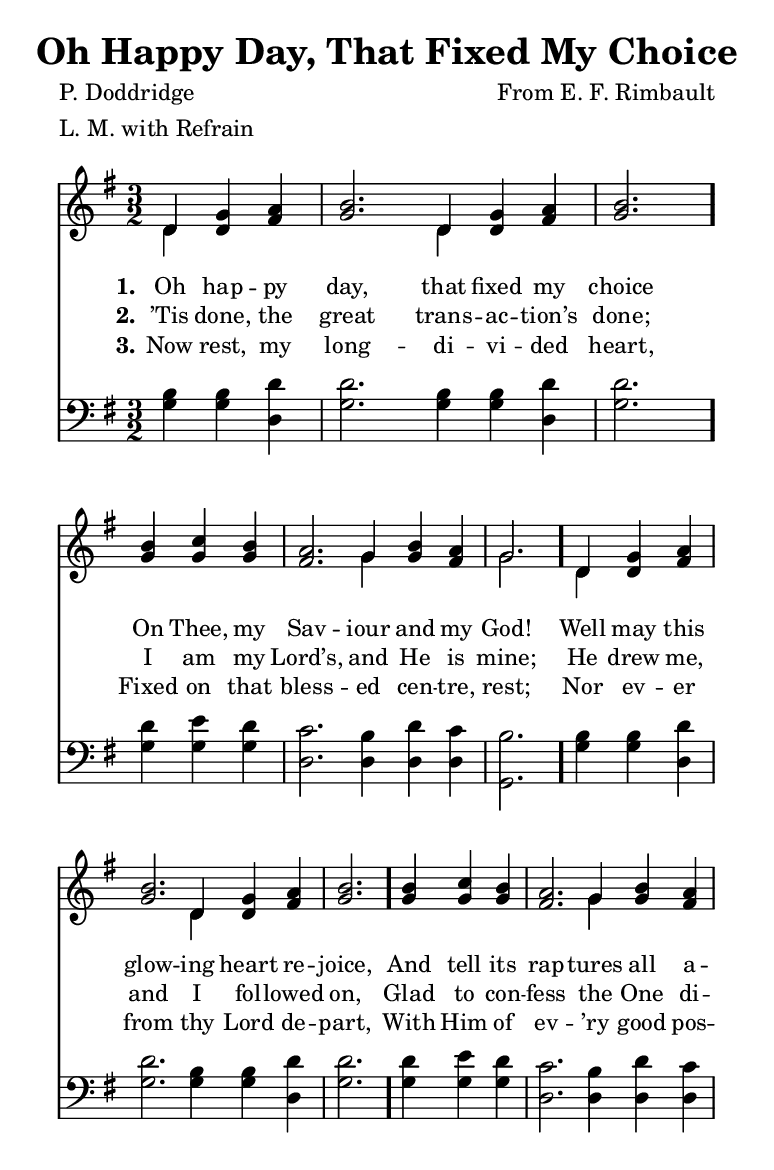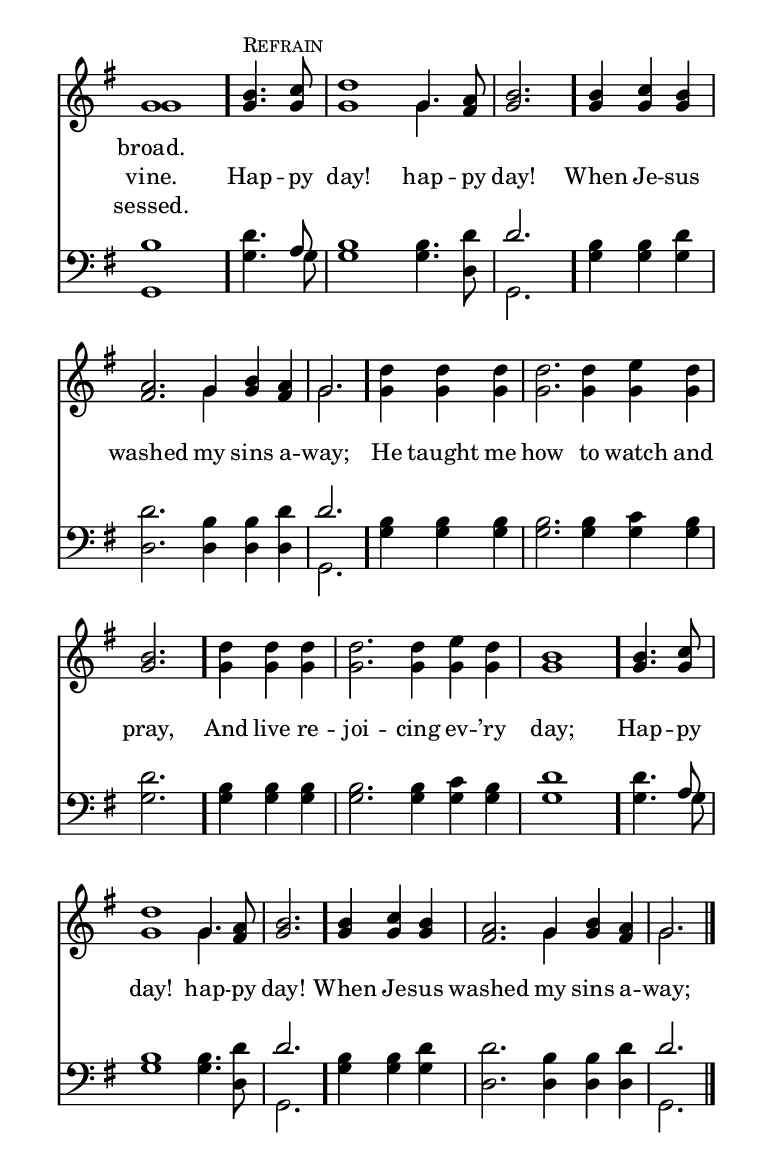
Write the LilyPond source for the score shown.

\include "common/global.ily"
\paper {
  \include "common/paper.ily"
}

\header{
  %gospel
  hymnnumber = "248"
  title = "Oh Happy Day, That Fixed My Choice"
  tunename = ""
  meter = "L. M. with Refrain"
  poet = "P. Doddridge"
  composer = "From E. F. Rimbault"
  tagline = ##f
}

global = {
  \include "common/overrides.ily"
  \override Staff.TimeSignature.style = #'numbered
  \time 3/2
  \override Score.MetronomeMark.transparent = ##t % hide all fermata changes too
  \tempo 2=80
  \key g \major
  \partial 2.
  \autoBeamOff
}

patternA = { c4 c c | c2. }
patternB = { c4 c c | c2. c4 c c | c1 }
patternC = { c4. c8 | c1 c4. c8 | c2. }

notesSoprano = {
\global
\relative c' {

  \changePitch \patternA { d g a | b d, g a | b }
  \changePitch \patternA { b c b | a g b a | g } \eogbreak
  \changePitch \patternA { d g a | b d, g a | b }
  \changePitch \patternB { b c b | a g b a | g } \eogbreak

  << s^\markup { \small \caps "Refrain" }
  \changePitch \patternC { b c | d g, a | b } >>
  \changePitch \patternA { b c b | a g b a | g } \eogbreak
  \changePitch \patternA { d' d d | d d e d | b }
  \changePitch \patternB { d d d | d d e d | b } \eogbreak
  \changePitch \patternC { b c | d g, a | b }
  \changePitch \patternA { b c b | a g b a | g } \eogbreak

  \bar "|."

}
}

notesAlto = {
\global
\relative e' {

  \changePitch \patternA { d d fis | g d d fis | g }
  \changePitch \patternA { g g g | fis g g fis | g }
  \changePitch \patternA { d d fis | g d d fis | g }
  \changePitch \patternB { g g g | fis g g fis | g }

  \changePitch \patternC { g g | g g fis | g }
  \changePitch \patternA { g g g | fis g g fis | g }
  \changePitch \patternA { g g g | g g g g | g }
  \changePitch \patternB { g g g | g g g g | g }
  \changePitch \patternC { g g | g g fis | g }
  \changePitch \patternA { g g g | fis g g fis | g }

}
}

notesTenor = {
\global
\relative a {

  \changePitch \patternA { b b d | d b b d | d }
  \changePitch \patternA { d e d | c b d c | b }
  \changePitch \patternA { b b d | d b b d | d }
  \changePitch \patternB { d e d | c b d c | b }

  \changePitch \patternC { d a | b b d | d }
  \changePitch \patternA { b b d | d b b d | d }
  \changePitch \patternA { b b b | b b c b | d }
  \changePitch \patternB { b b b | b b c b | d }
  \changePitch \patternC { d a | b b d | d }
  \changePitch \patternA { b b d | d b b d | d }

}
}

notesBass = {
\global
\relative f {

  \changePitch \patternA { g g d | g g g d | g }
  \changePitch \patternA { g g g | d d d d | g, }
  \changePitch \patternA { g' g d | g g g d | g }
  \changePitch \patternB { g g g | d d d d | g, }

  \changePitch \patternC { g' g | g g d | g, }
  \changePitch \patternA { g' g g | d d d d | g, }
  \changePitch \patternA { g' g g | g g g g | g }
  \changePitch \patternB { g g g | g g g g | g }
  \changePitch \patternC { g g | g g d | g, }
  \changePitch \patternA { g' g g | d d d d | g, }

}
}

Refrain = \lyricmode {

Hap -- py day! hap -- py day! \bar "."
When Je -- sus washed my sins a -- way; \bar "."
He taught me how to watch and pray, \bar "."
And live re -- joi -- cing ev -- ’ry day; \bar "."
Hap -- py day! hap -- py day! \bar "."
When Je -- sus washed my sins a -- way; \bar "."

}

wordsA = \lyricmode {
\set stanza = "1."

Oh hap -- py day, that fixed my choice \bar "."
On Thee, my Sav -- iour and my God! \bar "."
Well may this glow -- ing heart re -- joice, \bar "."
And tell its rap -- tures all a -- broad. \bar "."

}

wordsB = \lyricmode {
\set stanza = "2."

’Tis done, the great trans -- ac -- tion’s done;
I am my Lord’s, and He is mine;
He drew me, and I fol -- lowed on,
Glad to con -- fess the One di -- vine.

\Refrain

}

wordsC = \lyricmode {
\set stanza = "3."

Now rest, my long -- di -- vi -- ded heart,
Fixed on that bless -- ed cen -- tre, rest;
Nor ev -- er from thy Lord de -- part,
With Him of ev -- ’ry good pos -- sessed.

}

\score {
  \context ChoirStaff <<
    \context Staff = upper <<
      \set Staff.autoBeaming = ##f
      \set ChoirStaff.systemStartDelimiter = #'SystemStartBar
      \set ChoirStaff.printPartCombineTexts = ##f
      \partcombine #'(2 . 9) \notesSoprano \notesAlto
      \context NullVoice = sopranos { \voiceOne << \notesSoprano >> }
      \context NullVoice = altos { \voiceTwo << \notesAlto >> }
      \context Lyrics = one   \lyricsto sopranos \wordsA
      \context Lyrics = two   \lyricsto sopranos \wordsB
      \context Lyrics = three \lyricsto sopranos \wordsC
    >>
    \context Staff = men <<
      \set Staff.autoBeaming = ##f
      \clef bass
      \set ChoirStaff.printPartCombineTexts = ##f
      \partcombine #'(2 . 9) \notesTenor \notesBass
      \context NullVoice = tenors { \voiceOne << \notesTenor >> }
      \context NullVoice = basses { \voiceTwo << \notesBass >> }
    >>
  >>
  \layout {
    \include "common/layout.ily"
  }
  \midi{
    \include "common/midi.ily"
  }
}

\version "2.19.49"  % necessary for upgrading to future LilyPond versions.

% vi:set et ts=2 sw=2 ai nocindent syntax=lilypond:
